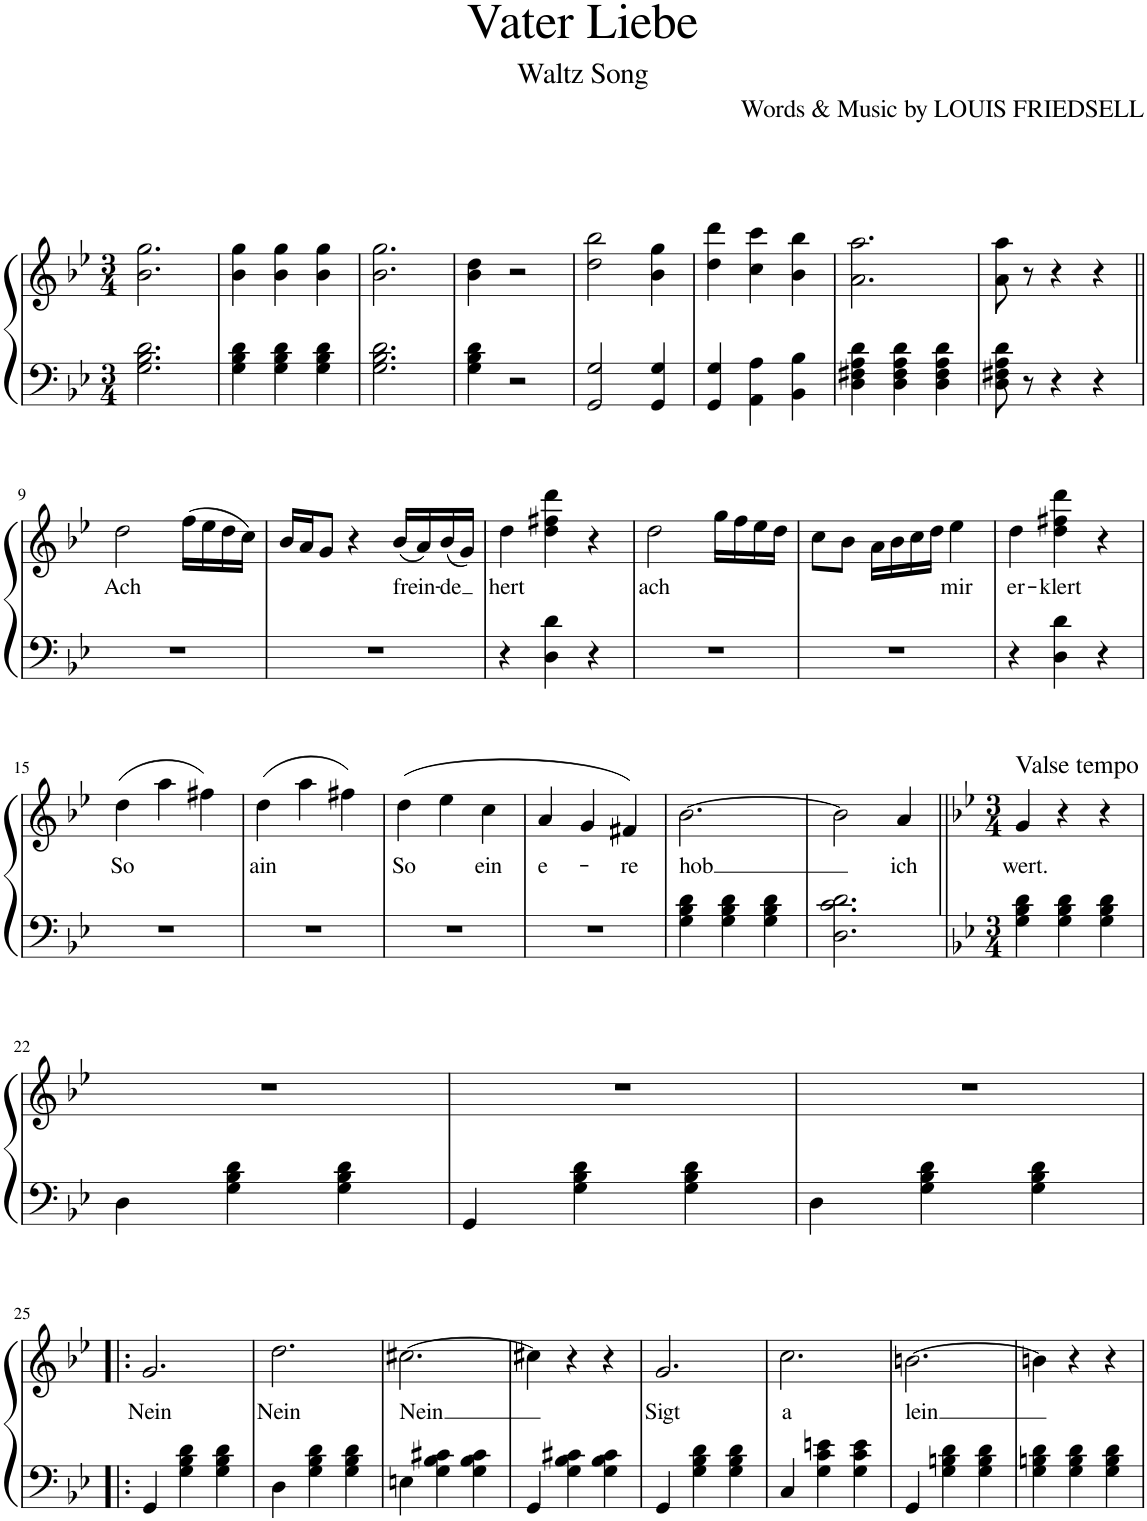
**kern	**kern	**text
*part1	*part1	*part1
*staff2	*staff1	*staff1
*I"Klavier	*	*
*I'Klav.	*	*
*clefF4	*clefG2	*
*k[b-e-]	*k[b-e-]	*
*M3/4	*M3/4	*
=1	=1	=1
2.G\ 2.B-\ 2.d\	2.b-\ 2.gg\	.
=2	=2	=2
4G\ 4B-\ 4d\	4b-\ 4gg\	.
4G\ 4B-\ 4d\	4b-\ 4gg\	.
4G\ 4B-\ 4d\	4b-\ 4gg\	.
=3	=3	=3
2.G\ 2.B-\ 2.d\	2.b-\ 2.gg\	.
=4	=4	=4
4G\ 4B-\ 4d\	4b-\ 4dd\	.
2r	2r	.
=5	=5	=5
2GG/ 2G/	2dd\ 2bb-\	.
4GG/ 4G/	4b-\ 4gg\	.
=6	=6	=6
4GG/ 4G/	4dd\ 4ddd\	.
4AA\ 4A\	4cc\ 4ccc\	.
4BB-\ 4B-\	4b-\ 4bb-\	.
=7	=7	=7
4D\ 4F#X\ 4A\ 4d\	2.a\ 2.aa\	.
4D\ 4F#\ 4A\ 4d\	.	.
4D\ 4F#\ 4A\ 4d\	.	.
=8	=8	=8
8D\ 8F#X\ 8A\ 8d\	8a\ 8aa\	.
8r	8r	.
4r	4r	.
4r	4r	.
!!LO:LB:g=z
=9||	=9||	=9||
!	!	!LO:LY:b
2.r	2dd\	Ach
.	(16ff\LL	.
.	16ee-\	.
.	16dd\	.
.	16cc\JJ)	.
=10	=10	=10
2.r	16b-/LL	.
.	16a/J	.
.	8g/J	.
.	4r	.
!	!	!LO:LY:b
.	(16b-/LL	frein-
.	16a/)	.
!	!	!LO:LY:b
.	(16b-/	-de
.	16g/JJ)	.
=11	=11	=11
!	!	!LO:LY:b
4r	4dd\	hert
4D\ 4d\	4dd\ 4ff#X\ 4ddd\	.
4r	4r	.
=12	=12	=12
!	!	!LO:LY:b
2.r	2dd\	ach
.	16gg\LL	.
.	16ff\	.
.	16ee-\	.
.	16dd\JJ	.
=13	=13	=13
2.r	8cc\L	.
.	8b-\J	.
.	16a\LL	.
.	16b-\	.
.	16cc\	.
.	16dd\JJ	.
!	!	!LO:LY:b
.	4ee-\	mir
=14	=14	=14
!	!	!LO:LY:b
4r	4dd\	er-
!	!	!LO:LY:b
4D\ 4d\	4dd\ 4ff#X\ 4ddd\	-klert
4r	4r	.
!!LO:LB:g=z
=15	=15	=15
!	!	!LO:LY:b
2.r	(4dd\	So
.	4aa\	.
.	4ff#X\)	.
=16	=16	=16
!	!	!LO:LY:b
2.r	(4dd\	ain
.	4aa\	.
.	4ff#X\)	.
=17	=17	=17
!	!	!LO:LY:b
2.r	(4dd\	So
.	4ee-\	.
!	!	!LO:LY:b
.	4cc\	ein
=18	=18	=18
!	!	!LO:LY:b
2.r	4a/	e-
.	4g/	.
!	!	!LO:LY:b
.	4f#X/)	-re
=19	=19	=19
!	!	!LO:LY:b
4G\ 4B-\ 4d\	[2.b-\	hob
4G\ 4B-\ 4d\	.	.
4G\ 4B-\ 4d\	.	.
=20	=20	=20
2.D\ 2.c\ 2.d\	2b-\]	.
!	!	!LO:LY:b
.	4a/	ich
=21||	=21||	=21||
*k[b-e-]	*k[b-e-]	*
*M3/4	*M3/4	*
!	!LO:TX:a:t=Valse tempo	!
!	!	!LO:LY:b
4G\ 4B-\ 4d\	4g/	wert.
4G\ 4B-\ 4d\	4r	.
4G\ 4B-\ 4d\	4r	.
!!LO:LB:g=z
=22	=22	=22
4D\	2.r	.
4G\ 4B-\ 4d\	.	.
4G\ 4B-\ 4d\	.	.
=23	=23	=23
4GG/	2.r	.
4G\ 4B-\ 4d\	.	.
4G\ 4B-\ 4d\	.	.
=24	=24	=24
4D\	2.r	.
4G\ 4B-\ 4d\	.	.
4G\ 4B-\ 4d\	.	.
!!LO:LB:g=z
=25!|:	=25!|:	=25!|:
!	!	!LO:LY:b
4GG/	2.g/	Nein
4G\ 4B-\ 4d\	.	.
4G\ 4B-\ 4d\	.	.
=26	=26	=26
!	!	!LO:LY:b
4D\	2.dd\	Nein
4G\ 4B-\ 4d\	.	.
4G\ 4B-\ 4d\	.	.
=27	=27	=27
!	!	!LO:LY:b
4En\	[2.cc#X\	Nein
4G\ 4B-\ 4c#X\	.	.
4G\ 4B-\ 4c#\	.	.
=28	=28	=28
4GG/	4cc#X\]	.
4G\ 4B-\ 4c#X\	4r	.
4G\ 4B-\ 4c#\	4r	.
=29	=29	=29
!	!	!LO:LY:b
4GG/	2.g/	Sigt
4G\ 4B-\ 4d\	.	.
4G\ 4B-\ 4d\	.	.
=30	=30	=30
!	!	!LO:LY:b
4C/	2.cc\	a
4G\ 4c\ 4en\	.	.
4G\ 4c\ 4e\	.	.
=31	=31	=31
!	!	!LO:LY:b
4GG/	[2.bn\	lein
4G\ 4Bn\ 4d\	.	.
4G\ 4B\ 4d\	.	.
=32	=32	=32
4G\ 4Bn\ 4d\	4bn\]	.
4G\ 4B\ 4d\	4r	.
4G\ 4B\ 4d\	4r	.
=	=	=
*-	*-	*-
